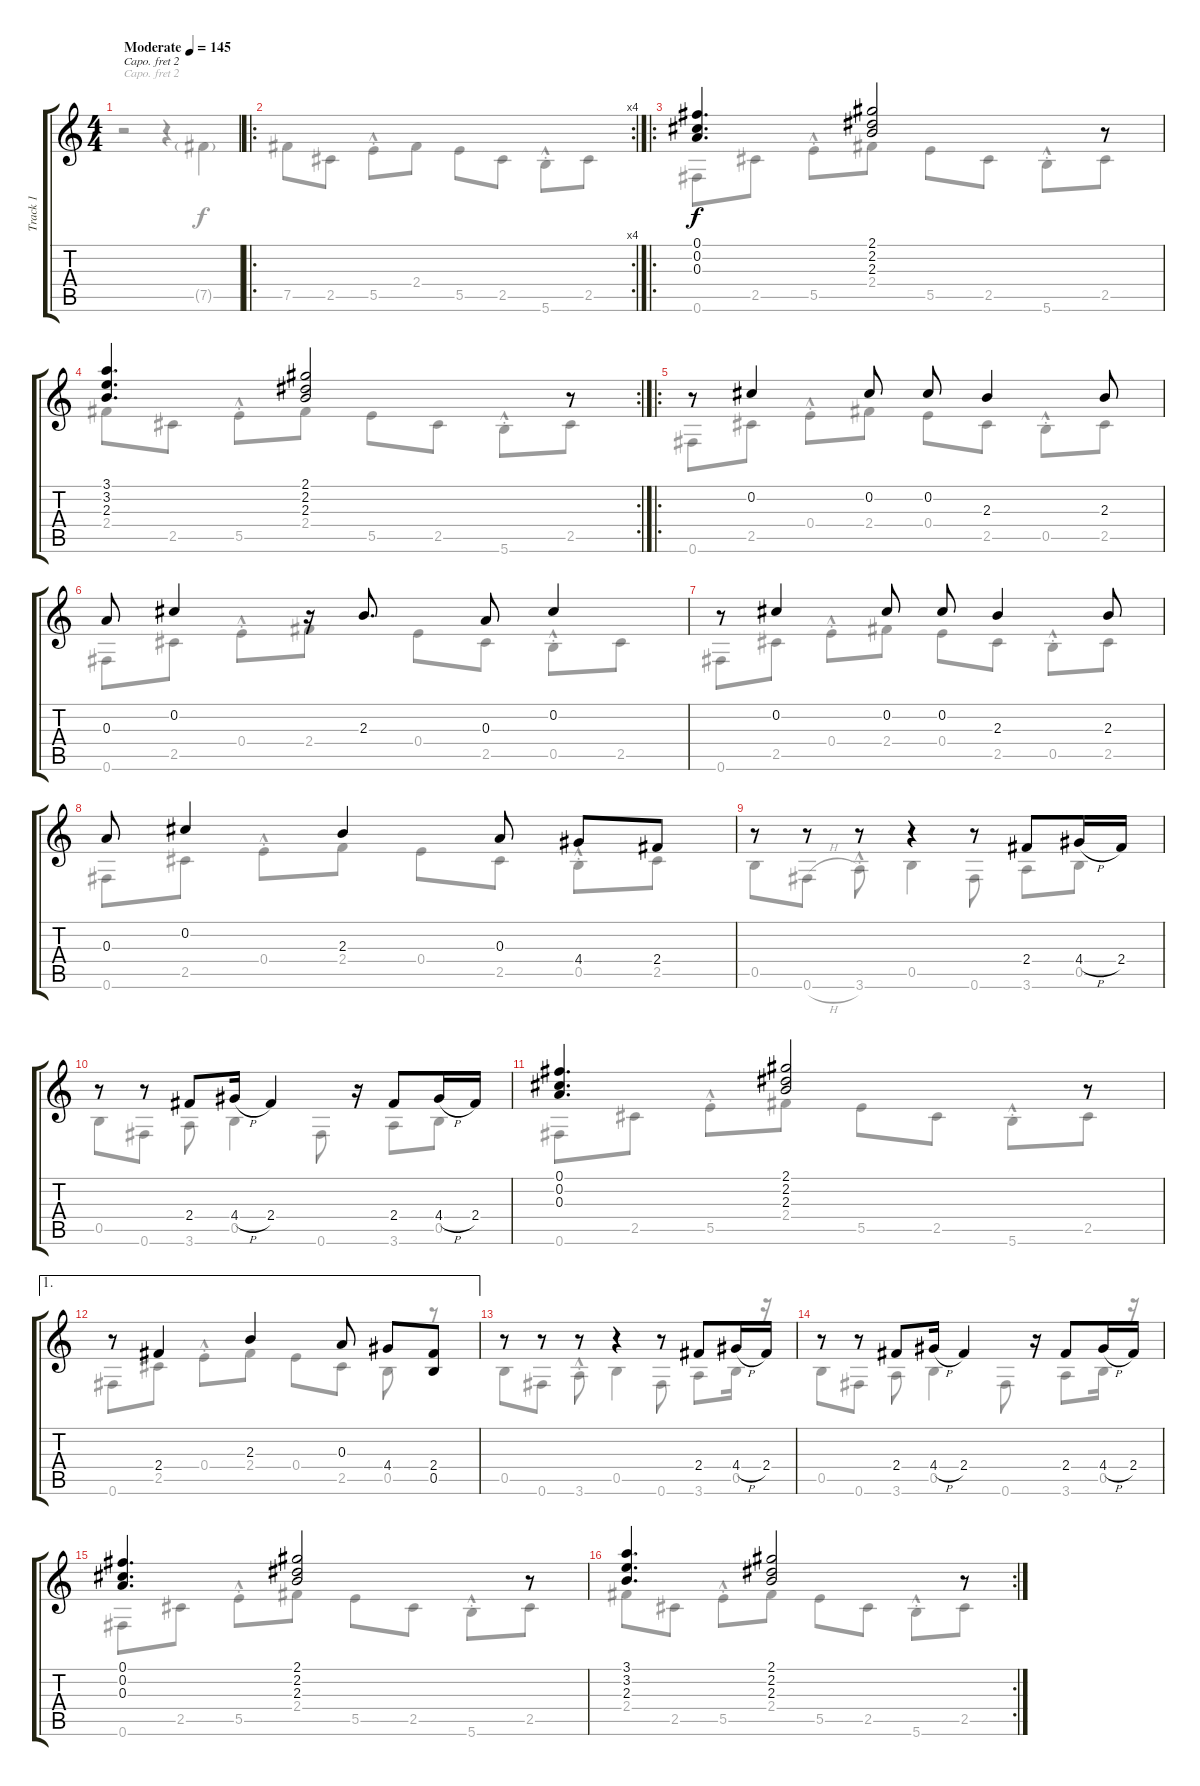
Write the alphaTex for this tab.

\track ("Track 1" "Track 1") {instrument acousticguitarnylon}
\staff {score tabs}
\capo 2
\tuning (E4 B3 G3 D3 A2 E2) {hide}
\voice
\ts (4 4)
\tempo (145 "Moderate")
\clef g2
\ks c
|
\ro
\rc 4
|
\ro
(0.1 0.2 0.3).4{d} (2.1 2.2 2.3).2 r.8 |
\rc 2
(3.1 3.2 2.3).4{d} (2.1 2.2 2.3).2 r.8 |
\ro
r.8 0.2.4 0.2.8 0.2.8 2.3.4 2.3.8 |
0.3.8 0.2.4 r.16 2.3.8{d} 0.3.8 0.2.4 |
r.8 0.2.4 0.2.8 0.2.8 2.3.4 2.3.8 |
0.3.8 0.2.4 2.3.4 0.3.8 4.4.8 2.4.8 |
r.8 r.8 r.8 r.4 r.8 2.4.8 4.4{h}.16 2.4.16 |
r.8 r.8 2.4.8 4.4{h}.16 2.4.4 r.16 2.4.8 4.4{h}.16 2.4.16 |
(0.1 0.2 0.3).4{d} (2.1 2.2 2.3).2 r.8 |
\ae 1
r.8 2.4.4 2.3.4 0.3.8 4.4.8 (2.4 0.5).8 |
r.8 r.8 r.8 r.4 r.8 2.4.8 4.4{h}.16 2.4.16 |
r.8 r.8 2.4.8 4.4{h}.16 2.4.4 r.16 2.4.8 4.4{h}.16 2.4.16 |
(0.1 0.2 0.3).4{d} (2.1 2.2 2.3).2 r.8 |
\rc 2
(3.1 3.2 2.3).4{d} (2.1 2.2 2.3).2 r.8
\voice
\clef g2
\ottava regular
\simile none
\ks c
r.2{dy f} r.4 7.5{g}.4 |
7.5.8 2.5.8 5.5{hac st}.8 2.4.8 5.5.8 2.5.8 5.6{hac st}.8 2.5.8 |
0.6.8 2.5.8 5.5{hac st}.8 2.4.8 5.5.8 2.5.8 5.6{hac st}.8 2.5.8 |
2.4.8 2.5.8 5.5{hac st}.8 2.4.8 5.5.8 2.5.8 5.6{hac st}.8 2.5.8 |
0.6.8 2.5.8 0.4{hac st}.8 2.4.8 0.4.8 2.5.8 0.5{hac st}.8 2.5.8 |
0.6.8 2.5.8 0.4{hac st}.8 2.4.8 0.4.8 2.5.8 0.5{hac st}.8 2.5.8 |
0.6.8 2.5.8 0.4{hac st}.8 2.4.8 0.4.8 2.5.8 0.5{hac st}.8 2.5.8 |
0.6.8 2.5.8 0.4{hac st}.8 2.4.8 0.4.8 2.5.8 0.5{hac st}.8 2.5.8 |
0.5.8 0.6{h}.8 3.6{hac st}.8 0.5.4 0.6.8 3.6.8 0.5.8 |
0.5.8 0.6.8 3.6.8 0.5.4 0.6.8 3.6.8 0.5.8 |
0.6.8 2.5.8 5.5{hac st}.8 2.4.8 5.5.8 2.5.8 5.6{hac st}.8 2.5.8 |
0.6.8 2.5.8 0.4{hac st}.8 2.4.8 0.4.8 2.5.8 0.5.8 r.8 |
0.5.8 0.6.8 3.6{hac st}.8 0.5.4 0.6.8 3.6.8 0.5.16 r.16 |
0.5.8 0.6.8 3.6.8 0.5.4 0.6.8 3.6.8 0.5.16 r.16 |
0.6.8 2.5.8 5.5{hac st}.8 2.4.8 5.5.8 2.5.8 5.6{hac st}.8 2.5.8 |
2.4.8 2.5.8 5.5{hac st}.8 2.4.8 5.5.8 2.5.8 5.6{hac st}.8 2.5.8
